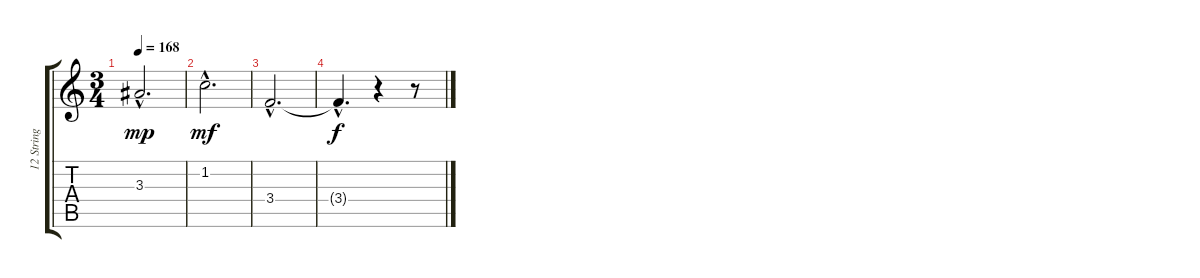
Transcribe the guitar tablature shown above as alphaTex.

\track ("12 String Guitar 2" "12 String ") {instrument acousticguitarnylon}
\staff {score tabs}
\tuning (E4 B3 G3 D3 A2 E2) {hide}
\ts (3 4)
\tempo 168
\clef g2
\ks c
3.3{hac}.2{d dy mp} |
1.2{hac}.2{d dy mf} |
3.4{hac}.2{d} |
3.4{hac t}.4{d dy f} r.4 r.8
